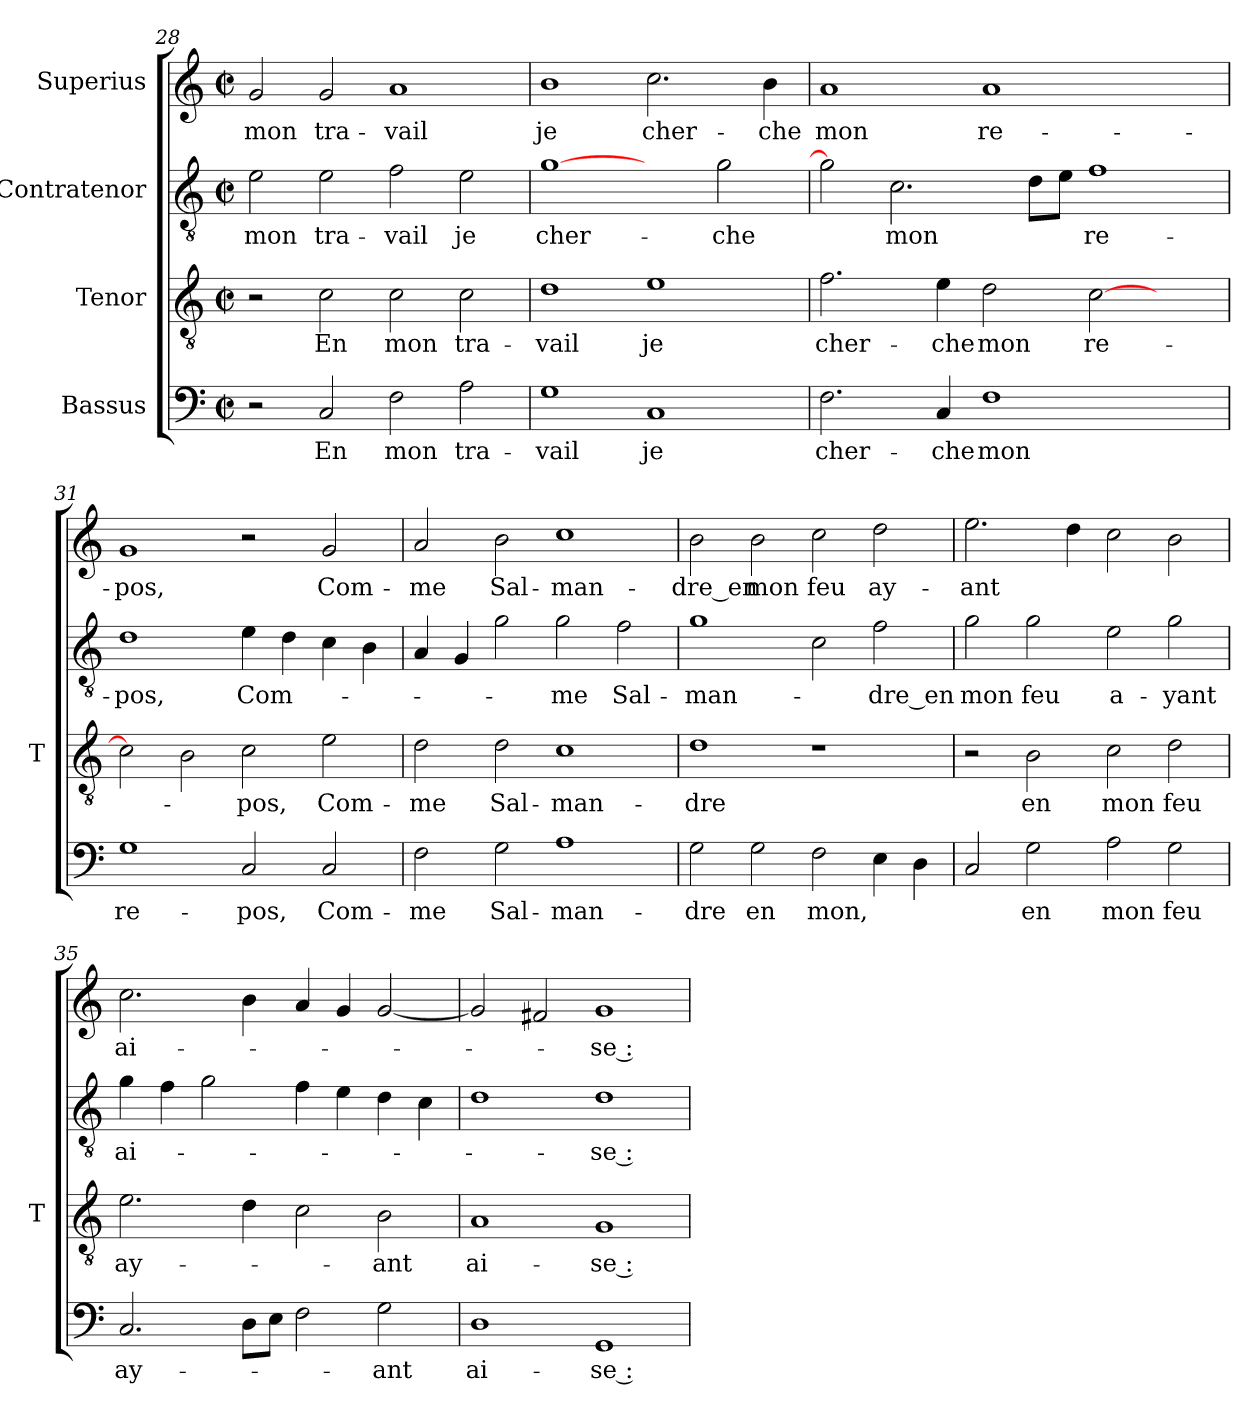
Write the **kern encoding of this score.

**kern	**text	**kern	**text	**kern	**text	**kern	**text
*part4	*part4	*part3	*part3	*part2	*part2	*part1	*part1
*staff4	*staff4	*staff3	*staff3	*staff2	*staff2	*staff1	*staff1
*I"Bassus	*	*I"Tenor	*	*I"Contratenor	*	*I"Superius	*
*	*	*I'T	*	*	*	*	*
*clefF4	*	*clefGv2	*	*clefGv2	*	*clefG2	*
*k[]	*	*k[]	*	*k[]	*	*k[]	*
*C:	*	*C:	*	*C:	*	*C:	*
*M2/2	*	*M2/2	*	*M2/2	*	*M2/2	*
*met(c|)	*	*met(c|)	*	*met(c|)	*	*met(c|)	*
=28	=28	=28	=28	=28	=28	=28	=28
2r	.	2r	.	2e	-mon	2g	-mon
2C	-En	2c	-En	2e	tra-	2g	tra-
2F	-mon	2c	-mon	2f	-vail	1a	-vail
2A	tra-	2c	tra-	2e	-je	.	.
=29	=29	=29	=29	=29	=29	=29	=29
1G	-vail	1d	-vail	[1g	cher-	1b	-je
1C	-je	1e	-je	2ryy	.	2.cc	cher-
.	.	.	.	2g	-che	.	.
.	.	.	.	.	.	4b	-che
!!LO:LB:g=z
=30	=30	=30	=30	=30	=30	=30	=30
2.F	cher-	2.f	cher-	2g]	.	1a	-mon
.	.	.	.	2.c	-mon	.	.
4C	-che	4e	-che	.	.	.	.
1F	-mon	2d	-mon	.	.	1a	re-
.	.	.	.	8dL	.	.	.
.	.	.	.	8eJ	.	.	.
.	.	[2c	re-	1f	re-	.	.
2ryy	.	2ryy	.	.	.	2ryy	.
=31	=31	=31	=31	=31	=31	=31	=31
1G	re-	2c]	.	1d	-pos,	1g	-pos,
.	.	2B	.	.	.	.	.
2C	-pos,	2c	-pos,	4e	Com-	2r	.
.	.	.	.	4d	.	.	.
2C	Com-	2e	Com-	4c	.	2g	Com-
.	.	.	.	4B	.	.	.
=32	=32	=32	=32	=32	=32	=32	=32
2F	-me	2d	-me	4A	.	2a	-me
.	.	.	.	4G	.	.	.
2G	Sal-	2d	Sal-	2g	.	2b	Sal-
1A	man-	1c	man-	2g	-me	1cc	man-
.	.	.	.	2f	Sal-	.	.
=33	=33	=33	=33	=33	=33	=33	=33
2G	-dre	1d	-dre	1g	man-	2b	-dre_en
2G	-en	.	.	.	.	2b	-mon
2F	-mon,	1r	.	2c	.	2cc	-feu
4E	.	.	.	2f	-dre_en	2dd	ay-
4D	.	.	.	.	.	.	.
!!LO:PB:g=z
=34	=34	=34	=34	=34	=34	=34	=34
2C	.	2r	.	2g	-mon	2.ee	-ant
2G	-en	2B	-en	2g	-feu	.	.
.	.	.	.	.	.	4dd	.
2A	-mon	2c	-mon	2e	a-	2cc	.
2G	-feu	2d	-feu	2g	-yant	2b	.
=35	=35	=35	=35	=35	=35	=35	=35
2.C	ay-	2.e	ay-	4g	ai-	2.cc	ai-
.	.	.	.	4f	.	.	.
.	.	.	.	2g	.	.	.
8DL	.	4d	.	.	.	4b	.
8EJ	.	.	.	.	.	.	.
2F	.	2c	.	4f	.	4a	.
.	.	.	.	4e	.	4g	.
2G	-ant	2B	-ant	4d	.	[2g	.
.	.	.	.	4c	.	.	.
=36	=36	=36	=36	=36	=36	=36	=36
1D	ai-	1A	ai-	1d	.	2g]	.
.	.	.	.	.	.	2f#X	.
1GG	-se :	1G	-se :	1d	-se :	1g	-se :
=	=	=	=	=	=	=	=
*-	*-	*-	*-	*-	*-	*-	*-
